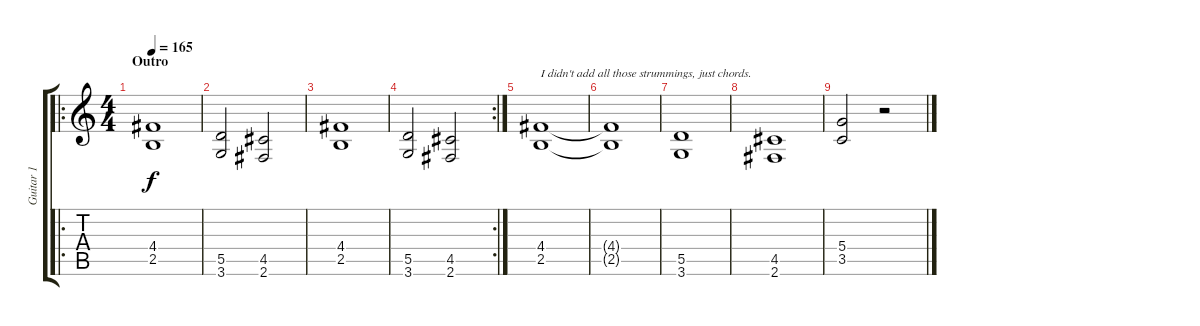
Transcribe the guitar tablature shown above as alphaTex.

\track ("Guitar 1" "Guitar 1") {instrument distortionguitar}
\staff {score tabs}
\tuning (E4 B3 G3 D3 A2 E2) {hide}
\ro
\ts (4 4)
\section ("" "Outro")
\tempo 165
\clef g2
\ks c
(4.4 2.5).1{dy f} |
(5.5 3.6).2 (4.5 2.6).2 |
(4.4 2.5).1 |
\rc 2
(5.5 3.6).2 (4.5 2.6).2 |
(4.4 2.5).1{txt "I didn't add all those strummings, just chords."} |
(4.4{t} 2.5{t}).1 |
(5.5 3.6).1 |
(4.5 2.6).1 |
(5.4 3.5).2 r.2
